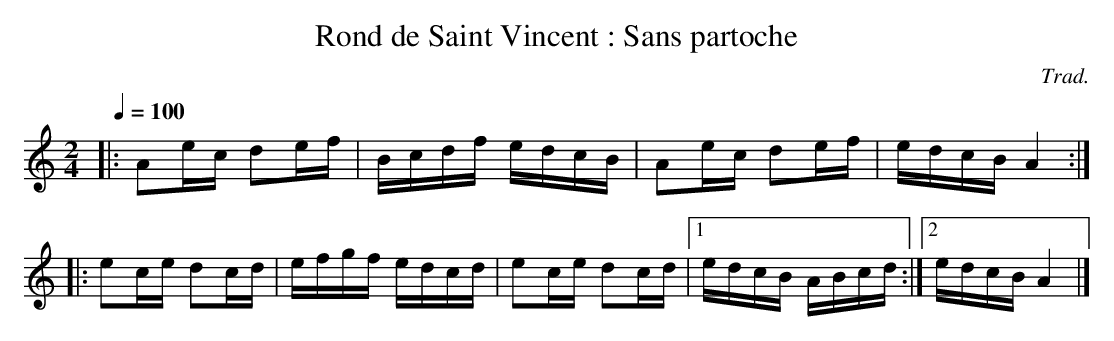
X:1
T:Rond de Saint Vincent : Sans partoche
C:Trad.
M:2/4
L:1/16
Q:1/4=100
K:C
|: A2ec d2ef | Bcdf edcB | A2ec d2ef | edcB A4 :: \
e2ce d2cd | efgf edcd | e2ce d2cd |1 edcB ABcd :|2 edcB A4 |]
